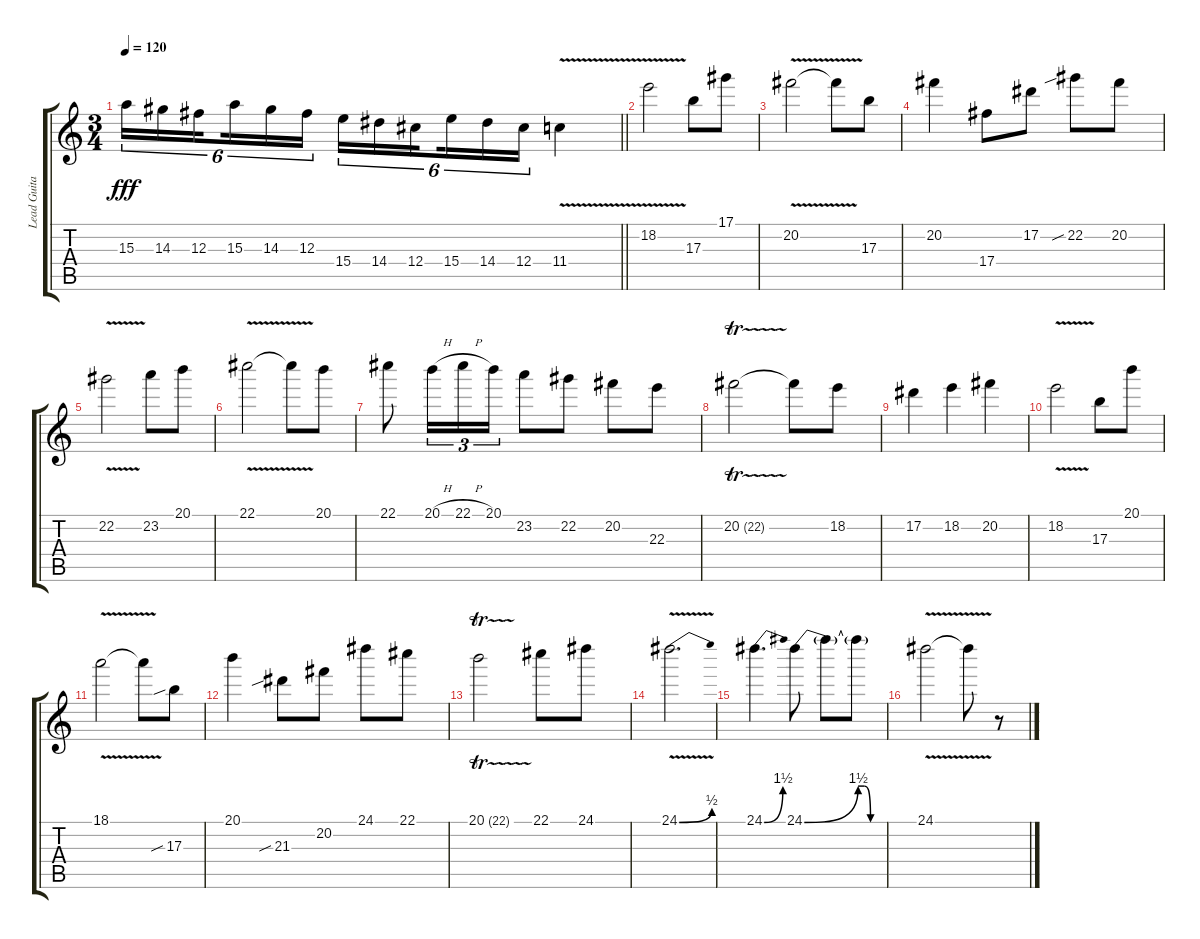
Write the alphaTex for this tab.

\track ("Lead Guitar" "Lead Guita") {instrument distortionguitar}
\staff {score tabs}
\tuning (Eb4 Bb3 Gb3 Db3 Ab2 Eb2) {hide}
\ts (3 4)
\tempo 120
\clef g2
\barLineRight lightlight
\ks c
15.3.16{tu (6 4) dy fff} 14.3.16{tu (6 4)} 12.3.16{tu (6 4) beam splitsecondary} 15.3.16{tu (6 4)} 14.3.16{tu (6 4)} 12.3.16{tu (6 4)} 15.4.16{tu (6 4)} 14.4.16{tu (6 4)} 12.4.16{tu (6 4) beam splitsecondary} 15.4.16{tu (6 4)} 14.4.16{tu (6 4)} 12.4.16{tu (6 4)} 11.4{v}.4 |
18.2{v}.2 17.3.8 17.1.8 |
20.2{v}.2 20.2{t}.8 17.3.8 |
20.2.4 17.4.8 17.2.8 22.2{sib}.8 20.2.8 |
22.2{v}.2 23.2.8 20.1.8 |
22.1{v}.2 22.1{t}.8 20.1.8 |
22.1.8 20.1{h}.16{tu (3 2)} 22.1{h}.16{tu (3 2)} 20.1.16{tu (3 2)} 23.2.8 22.2.8 20.2.8 22.3.8 |
20.2{tr (22 32)}.2 20.2{t}.8 18.2.8 |
17.2.4 18.2.4 20.2.4 |
18.2{v}.2 17.3.8 20.1.8 |
18.1{v}.2 18.1{t}.8 17.3{sib}.8 |
20.1.4 21.3{sib}.8 20.2.8 24.1.8 22.1.8 |
20.1{tr (22 32)}.2 22.1.8 24.1.8 |
24.1{be (bend 0 0 60 2) v}.2{d} |
24.1{be (bend 0 0 60 6)}.4{d} 24.1{be (bend 0 0 60 6)}.8 24.1{t}.8 24.1{be (custom 0 6 15 6 30 0 60 0) t}.8 |
24.1{v}.2 24.1{t}.8 r.8
